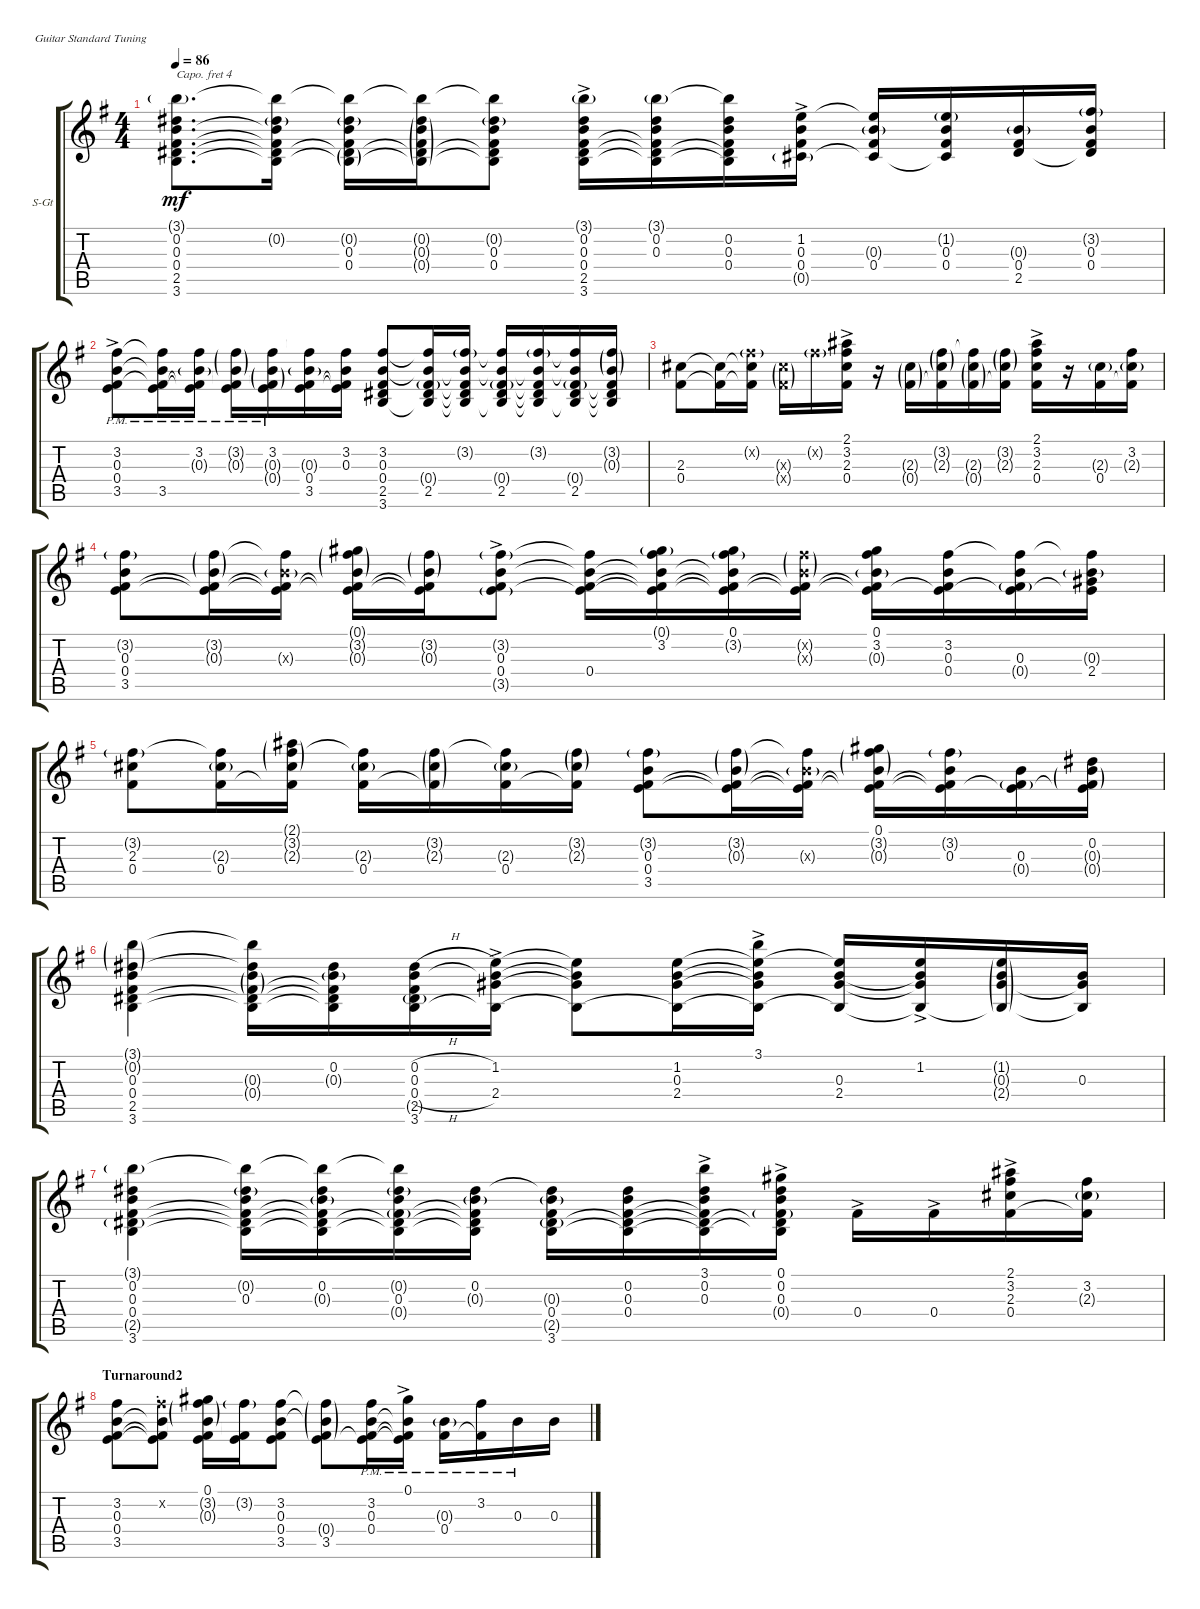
\defaultSystemsLayout 4
\bracketExtendMode groupsimilarinstruments
\firstSystemTrackNameOrientation horizontal
\otherSystemsTrackNameOrientation horizontal
\track ("Steel Guitar" "S-Gt") {instrument acousticguitarsteel}
\staff {score tabs}
\capo 4
\tuning (E4 B3 G3 D3 A2 E2)
\ts (4 4)
\tempo 86
\clef g2
\ks g
(3.6 0.4 2.5 0.3 3.1{g} 0.2).8{d dy mf} (3.6{t} 0.4{t} 2.5{t} 0.3{t} 3.1{t} 0.2{g}).16 (3.6{g t} 0.4 2.5{g t} 0.3 3.1{t} 0.2{g}).16 (3.6{g t} 0.4{g} 2.5{g t} 0.3{g} 3.1{t} 0.2{g}).16 (3.6{t} 0.4 2.5{t} 0.3 3.1{t} 0.2{g}).8 (3.6 0.4{ac} 2.5 0.3 3.1{g} 0.2).16 (3.6{t} 0.4{t} 2.5{t} 0.3 3.1{g} 0.2).16 (3.6{t} 0.4 2.5{t} 0.3 3.1{t} 0.2).16 (0.4 0.5{g} 0.3{ac} 1.2{ac}).16 (0.4 0.5{t} 0.3{g} 1.2{t}).16 (0.4 0.5{t} 0.3 1.2{g}).16 (0.4 2.5 0.3{g}).16 (0.4 2.5{t} 0.3 3.2{g}).16 |
(0.3 0.4 3.5{ac pm} 3.2).8 (0.3{t} 0.4{t} 3.5{pm} 3.2{t}).16 (0.3{g} 0.4{t} 3.5{pm t} 3.2).16 (0.3{g} 0.4{t} 3.5{pm t} 3.2{g}).16 (0.3{g} 0.4{g} 3.5{pm t} 3.2).16 (0.3{g} 0.4 3.5 3.2{t}).16 (0.3 0.4{t} 3.5{t} 3.2).16 (3.6 0.4 2.5 0.3 3.2).8 (3.6{t} 0.4{g} 2.5 0.3{t} 3.2{t}).16 (3.6{t} 2.5{t} 3.2{g} 0.3{t} 0.4{t}).16 (3.6{t} 0.4{g} 2.5 0.3{t} 3.2{t}).16 (3.6{t} 0.4{t} 2.5{t} 0.3{t} 3.2{g}).16 (3.6{t} 0.4{g} 2.5 0.3{t} 3.2{t}).16 (3.6{t} 0.4{t} 2.5{t} 0.3{g} 3.2{g}).16 |
(0.4 2.3).8 (2.3{t} 0.4{t}).16 (2.3{t} 3.2{g x} 0.4{t}).16 (0.4{g x} 2.3{g x}).16 3.2{g x}.16 (0.4 2.3 3.2{ac} 2.1{ac}).16 r.16 (0.4{g} 2.3{g}).16 (0.4{t} 3.2{g} 2.3{g}).16 (2.3{g} 3.2{t} 0.4{g}).16 (2.3{g} 0.4{t} 3.2{g}).16 (0.4 2.3 3.2{ac} 2.1{ac}).16 r.16 (2.3{g} 0.4).16 (2.3{g} 0.4{t} 3.2).16 |
(3.5 0.4 0.3 3.2{g}).8 (3.2{g} 3.5{t} 0.4{t} 0.3{g}).16 (3.2{t} 0.3{g x} 3.5{t} 0.4{t}).16 (0.1{g} 3.2{g} 0.3{g} 3.5{t} 0.4{t}).16 (3.2{g} 3.5{t} 0.4{t} 0.3{g}).16 (3.5{g} 0.4{ac} 0.3 3.2{g}).8 (0.4 3.2{t} 3.5{t} 0.3{t}).16 (3.5{t} 0.4{t} 0.3{t} 3.2 0.1{g}).16 (0.1 3.2{g} 0.3{t} 3.5{t} 0.4{t}).16 (3.5{t} 0.4{t} 0.3{g x} 3.2{g x}).16 (0.4{t} 0.3{g} 3.2 3.5{t} 0.1).16 (3.5{t} 0.4 0.3 3.2).16 (3.5{t} 0.4{g} 0.3 3.2{t}).16 (3.5{t} 2.4 0.3{g} 3.2{t}).16 |
(0.4 2.3 3.2{g}).8 (2.3{g} 0.4 3.2{t}).16 (2.3{g} 3.2{g} 0.4{t} 2.1{g}).16 (2.3{g} 3.2{t} 0.4).16 (2.3{g} 0.4{g t} 3.2{g}).16 (2.3{g} 3.2{t} 0.4).16 (2.3{g} 3.2{g} 0.4{t}).16 (3.5 0.4 0.3 3.2{g}).8 (3.2{g} 3.5{t} 0.4{t} 0.3{g}).16 (3.2{t} 0.3{g x} 3.5{t} 0.4{t}).16 (0.1 3.2{g} 0.3{g} 3.5{t} 0.4{t}).16 (3.2{g} 3.5{t} 0.4{t} 0.3).16 (0.3 0.4{g} 3.5{t}).16 (0.2 0.3{g} 0.4{g} 3.5{t}).16 |
(3.6 2.5 0.4 0.3 0.2{g} 3.1{g}).4 (0.2{t} 0.3{g} 0.4{g} 3.1{t} 2.5{t} 3.6{t}).16 (0.2 0.3{g} 0.4{t} 3.6{t} 2.5{t}).16 (3.6 0.4{h} 0.3 0.2{h} 2.5{g}).16 (3.6{t} 0.3{t} 2.4{ac} 1.2{ac}).16 (3.6{t} 0.3{t} 2.4{t} 1.2{t}).8 (0.3 3.6{t} 2.4 1.2).16 (1.2{t} 2.4{t} 0.3{t} 3.6{t} 3.1{ac}).16 (0.3 1.2{t} 2.4 3.6{t}).16 (2.4{t} 0.3{t} 3.6{t} 1.2{ac}).16 (0.3{g} 2.4{g} 3.6{g t} 1.2{g}).16 (0.3 2.4{t} 3.6{t}).16 |
(0.4 0.3 3.6 0.2 3.1{g} 2.5{g}).4 (0.3 0.2{g} 3.1{t} 3.6{t} 0.4{t} 2.5{t}).16 (0.2 3.1{t} 3.6{t} 0.4{t} 0.3{g} 2.5{t}).16 (0.3 0.2{g} 3.1{t} 3.6{t} 0.4{g} 2.5{t}).16 (0.3{g} 0.2 3.6{t} 0.4{t} 2.5{t}).16 (0.3{g} 0.2{t} 0.4 3.6 2.5{g}).16 (0.3 0.2 0.4 3.6{t} 2.5{t}).16 (0.3 0.2 3.1{ac} 0.4{t} 3.6{t} 2.5{t}).16 (0.3 0.2 0.4{g} 0.1{ac} 3.6{t} 2.5{t}).16 0.4{ac}.16 0.4{ac}.16 (3.2 2.1{ac} 0.4 2.3).16 (2.3{g} 3.2 0.4{t}).16 |
\section ("" "Turnaround2")
(3.5 0.4 0.3 3.2).8 (3.2{st x} 3.5{t} 0.4{t} 0.3{t}).8 (0.1 3.2{g} 0.3{g} 3.5{t} 0.4{t}).16 (3.2{g} 3.5{t} 0.4{t}).16 (3.5 0.4 0.3 3.2).8 (0.4{g} 0.3{g t} 3.2{g t} 3.5).8 (3.5{t} 0.4{pm} 0.3{pm} 3.2).16 (0.1{ac} 0.3{pm t} 0.4{pm t} 3.5{t}).16 (0.3{g pm} 0.4{pm}).16 (3.2 0.4{pm t}).16 0.3{pm}.16 0.3.16
